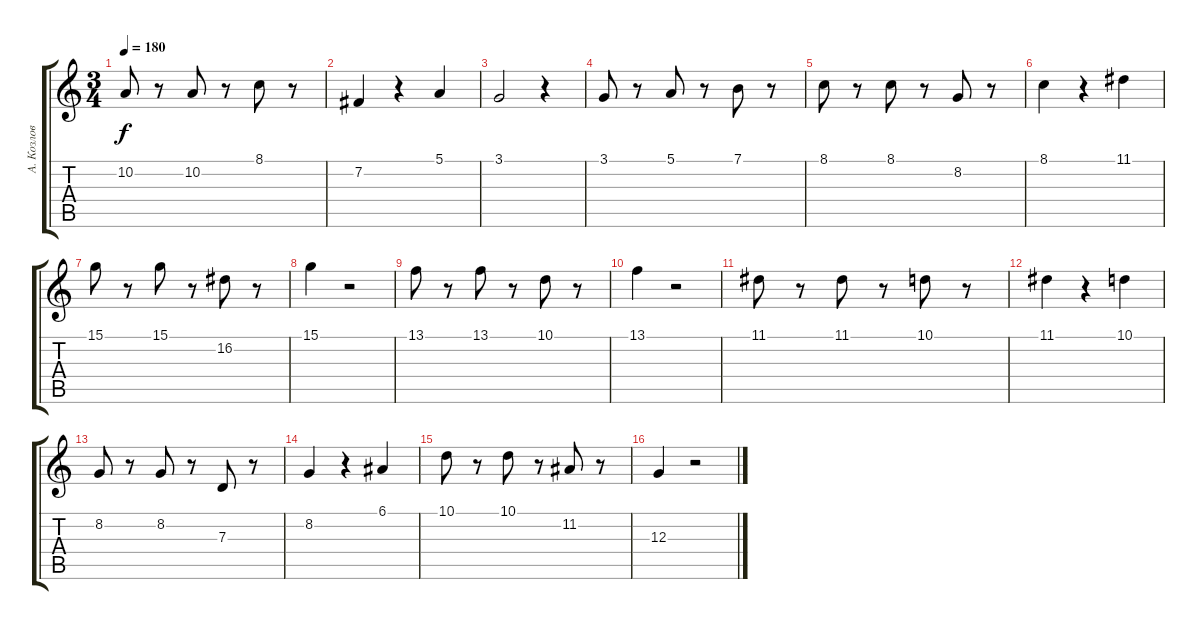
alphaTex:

\track ("А. Козлов" "А. Козлов") {instrument harmonica}
\staff {score tabs}
\tuning (E4 B3 G3 D3 A2 E2) {hide}
\ts (3 4)
\tempo 180
\clef g2
\ks c
10.2.8{dy f} r.8 10.2.8 r.8 8.1.8 r.8 |
7.2.4 r.4 5.1.4 |
3.1.2 r.4 |
3.1.8 r.8 5.1.8 r.8 7.1.8 r.8 |
8.1.8 r.8 8.1.8 r.8 8.2.8 r.8 |
8.1.4 r.4 11.1.4 |
15.1.8 r.8 15.1.8 r.8 16.2.8 r.8 |
15.1.4 r.2 |
13.1.8 r.8 13.1.8 r.8 10.1.8 r.8 |
13.1.4 r.2 |
11.1.8 r.8 11.1.8 r.8 10.1.8 r.8 |
11.1.4 r.4 10.1.4 |
8.2.8 r.8 8.2.8 r.8 7.3.8 r.8 |
8.2.4 r.4 6.1.4 |
10.1.8 r.8 10.1.8 r.8 11.2.8 r.8 |
12.3.4 r.2
